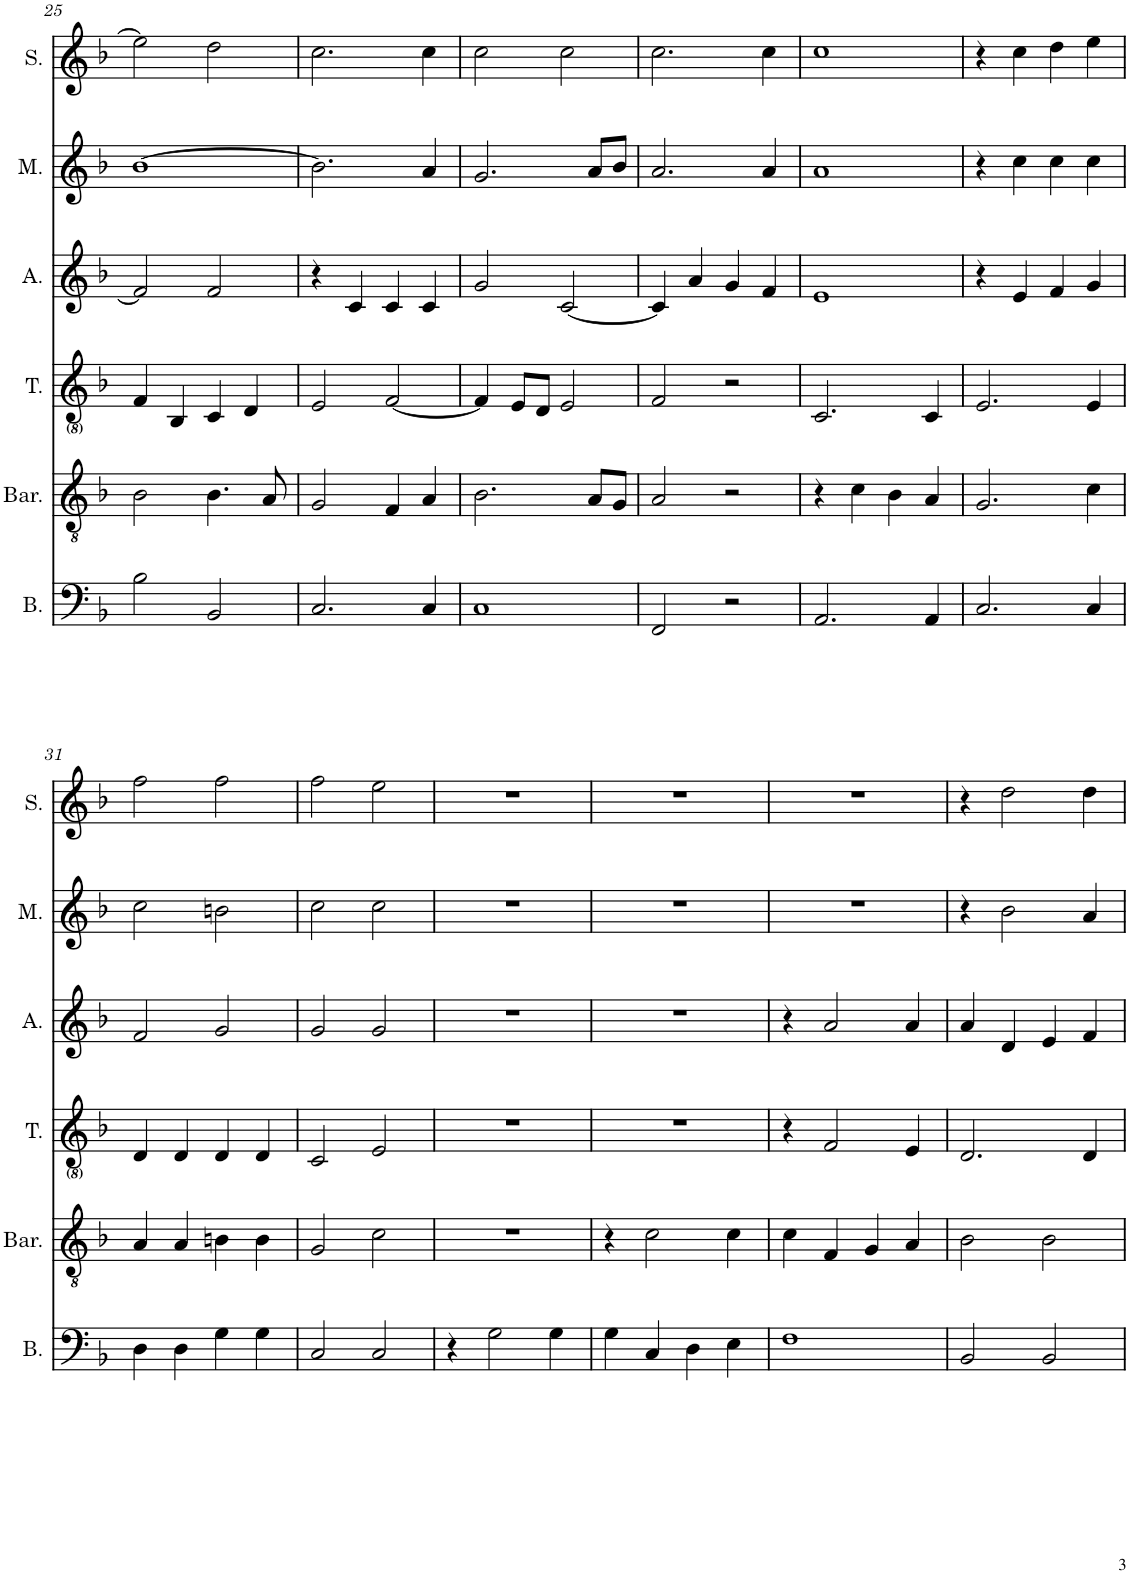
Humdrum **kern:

**kern	**kern	**kern	**kern	**kern	**kern
*part6	*part5	*part4	*part3	*part2	*part1
*staff6	*staff5	*staff4	*staff3	*staff2	*staff1
*I"Bass	*I"Baritone	*I"Tenor	*I"Alto	*I"Mezzo	*I"Soprano
*I'B.	*I'Bar.	*I'T.	*I'A.	*I'M.	*I'S.
!!LO:PB:g=z
*clefF4	*clefGv2	*clefG2	*clefG2	*clefG2	*clefG2
*k[b-]	*k[b-]	*k[b-]	*k[b-]	*k[b-]	*k[b-]
*M4/4	*M4/4	*M4/4	*M4/4	*M4/4	*M4/4
=25	=25	=25	=25	=25	=25
2B-\	2B-\	4f/	2f/]	[1b-	2ee-\]
.	.	4B-/	.	.	.
2BB-/	4.B-\	4c/	2f/	.	2dd\
.	.	4d/	.	.	.
.	8A/	.	.	.	.
=26	=26	=26	=26	=26	=26
2.C/	2G/	2e/	4r	2.b-\]	2.cc\
.	.	.	4c/	.	.
.	4F/	[2f/	4c/	.	.
4C/	4A/	.	4c/	4a/	4cc\
=27	=27	=27	=27	=27	=27
1C	2.B-\	4f/]	2g/	2.g/	2cc\
.	.	8e/L	.	.	.
.	.	8d/J	.	.	.
.	.	2e/	[2c/	.	2cc\
.	8A/L	.	.	8a/L	.
.	8G/J	.	.	8b-/J	.
=28	=28	=28	=28	=28	=28
2FF/	2A/	2f/	4c/]	2.a/	2.cc\
.	.	.	4a/	.	.
2r	2r	2r	4g/	.	.
.	.	.	4f/	4a/	4cc\
=29	=29	=29	=29	=29	=29
2.AA/	4r	2.c/	1e	1a	1cc
.	4c\	.	.	.	.
.	4B-\	.	.	.	.
4AA/	4A/	4c/	.	.	.
=30	=30	=30	=30	=30	=30
2.C/	2.G/	2.e/	4r	4r	4r
.	.	.	4e/	4cc\	4cc\
.	.	.	4f/	4cc\	4dd\
4C/	4c\	4e/	4g/	4cc\	4ee\
!!LO:LB:g=z
=31	=31	=31	=31	=31	=31
4D\	4A/	4d/	2f/	2cc\	2ff\
4D\	4A/	4d/	.	.	.
4G\	4Bn\	4d/	2g/	2bn\	2ff\
4G\	4B\	4d/	.	.	.
=32	=32	=32	=32	=32	=32
2C/	2G/	2c/	2g/	2cc\	2ff\
2C/	2c\	2e/	2g/	2cc\	2ee\
=33	=33	=33	=33	=33	=33
4r	1r	1r	1r	1r	1r
2G\	.	.	.	.	.
4G\	.	.	.	.	.
=34	=34	=34	=34	=34	=34
4G\	4r	1r	1r	1r	1r
4C/	2c\	.	.	.	.
4D\	.	.	.	.	.
4E\	4c\	.	.	.	.
=35	=35	=35	=35	=35	=35
1F	4c\	4r	4r	1r	1r
.	4F/	2f/	2a/	.	.
.	4G/	.	.	.	.
.	4A/	4e/	4a/	.	.
=36	=36	=36	=36	=36	=36
2BB-/	2B-\	2.d/	4a/	4r	4r
.	.	.	4d/	2b-\	2dd\
2BB-/	2B-\	.	4e/	.	.
.	.	4d/	4f/	4a/	4dd\
=	=	=	=	=	=
*-	*-	*-	*-	*-	*-
